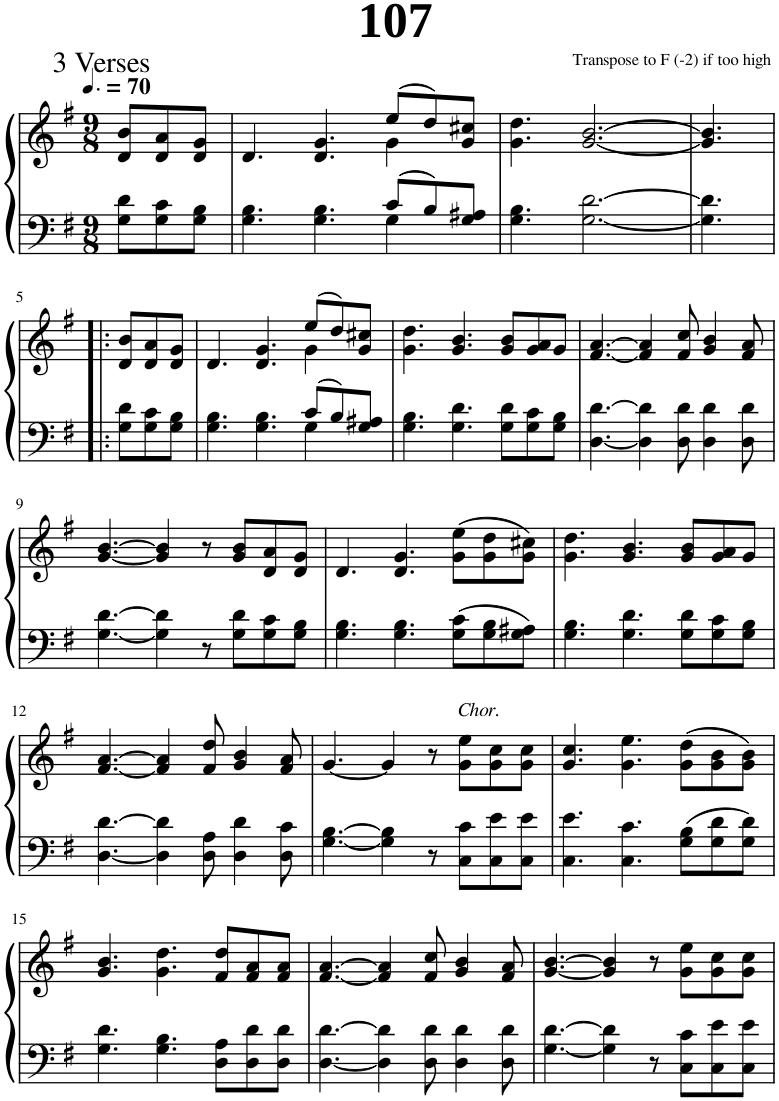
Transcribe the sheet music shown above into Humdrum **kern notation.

**kern	**kern
*part1	*part1
*staff2	*staff1
*I"Piano	*
*I'Pno.	*
*clefF4	*clefG2
*k[f#]	*k[f#]
*M9/8	*M9/8
*MM105	*MM105
=1	=1
8G\ 8d\L	8d/ 8b/L
8G\ 8c\	8d/ 8a/
8G\ 8B\J	8d/ 8g/J
=2	=2
*^	*^
4.G\ 4.B\	2.ryy	4.d/	2.ryy
4.G\ 4.B\	.	4.d/ 4.g/	.
8c/L	4G\	(8ee/L	4g\
8B/	.	8dd/)	.
8G/ 8A#X/J	8ryy	8g/ 8cc#X/J	8ryy
*v	*v	*	*
*	*v	*v
=3	=3
4.G\ 4.B\	4.g\ 4.dd\
[2.G\ [2.d\	[2.g/ [2.b/
=4	=4
4.G\] 4.d\]	4.g/] 4.b/]
!!LO:LB:g=z
=5!|:	=5!|:
8G\ 8d\L	8d/ 8b/L
8G\ 8c\	8d/ 8a/
8G\ 8B\J	8d/ 8g/J
=6	=6
*^	*^
4.G\ 4.B\	2.ryy	4.d/	2.ryy
4.G\ 4.B\	.	4.d/ 4.g/	.
8c/L	4G\	(8ee/L	4g\
8B/	.	8dd/)	.
8G/ 8A#X/J	8ryy	8g/ 8cc#X/J	8ryy
*v	*v	*	*
*	*v	*v
=7	=7
4.G\ 4.B\	4.g\ 4.dd\
4.G\ 4.d\	4.g/ 4.b/
8G\ 8d\L	8g/ 8b/L
8G\ 8c\	8g/ 8a/
8G\ 8B\J	8g/J
=8	=8
[4.D\ [4.d\	[4.f#/ [4.a/
4D\] 4d\]	4f#/] 4a/]
8D\ 8d\	8f#/ 8cc/
4D\ 4d\	4g/ 4b/
8D\ 8d\	8f#/ 8a/
!!LO:LB:g=z
=9	=9
[4.G\ [4.d\	[4.g/ [4.b/
4G\] 4d\]	4g/] 4b/]
8r	8r
8G\ 8d\L	8g/ 8b/L
8G\ 8c\	8d/ 8a/
8G\ 8B\J	8d/ 8g/J
=10	=10
4.G\ 4.B\	4.d/
4.G\ 4.B\	4.d/ 4.g/
8G\ 8c\L	(8g\ 8ee\L
8G\ 8B\	8g\ 8dd\
8G\ 8A#X\J	8g\ 8cc#X\J)
=11	=11
4.G\ 4.B\	4.g\ 4.dd\
4.G\ 4.d\	4.g/ 4.b/
8G\ 8d\L	8g/ 8b/L
8G\ 8c\	8g/ 8a/
8G\ 8B\J	8g/J
!!LO:LB:g=z
=12	=12
[4.D\ [4.d\	[4.f#/ [4.a/
4D\] 4d\]	4f#/] 4a/]
8D\ 8A\	8f#/ 8dd/
4D\ 4d\	4g/ 4b/
8D\ 8c\	8f#/ 8a/
=13	=13
[4.G\ [4.B\	[4.g/
4G\] 4B\]	4g/]
8r	8r
!	!LO:TX:a:i:t=Chor.
8C\ 8c\L	8g\ 8ee\L
8C\ 8e\	8g\ 8cc\
8C\ 8e\J	8g\ 8cc\J
=14	=14
4.C\ 4.e\	4.g/ 4.cc/
4.C\ 4.c\	4.g\ 4.ee\
8G\ 8B\L	(8g\ 8dd\L
8G\ 8d\	8g\ 8b\
8G\ 8d\J	8g\ 8b\J)
!!LO:LB:g=z
=15	=15
4.G\ 4.d\	4.g/ 4.b/
4.G\ 4.B\	4.g\ 4.dd\
8D\ 8A\L	8f#/ 8dd/L
8D\ 8d\	8f#/ 8a/
8D\ 8d\J	8f#/ 8a/J
=16	=16
[4.D\ [4.d\	[4.f#/ [4.a/
4D\] 4d\]	4f#/] 4a/]
8D\ 8d\	8f#/ 8cc/
4D\ 4d\	4g/ 4b/
8D\ 8d\	8f#/ 8a/
=17	=17
[4.G\ [4.d\	[4.g/ [4.b/
4G\] 4d\]	4g/] 4b/]
8r	8r
8C\ 8c\L	8g\ 8ee\L
8C\ 8e\	8g\ 8cc\
8C\ 8e\J	8g\ 8cc\J
=	=
*-	*-
